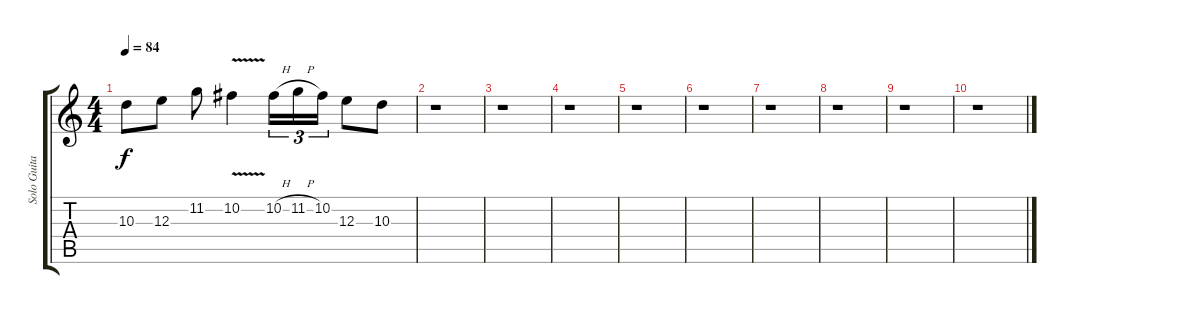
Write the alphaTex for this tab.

\track ("Solo Guitar" "Solo Guita") {instrument overdrivenguitar}
\staff {score tabs}
\tuning (Db4 Ab3 E3 B2 Gb2 B1) {hide}
\ts (4 4)
\tempo 84
\clef g2
\ks c
10.3.8{dy f} 12.3.8 11.2.8 10.2{v}.4 10.2{h}.16{tu (3 2)} 11.2{h}.16{tu (3 2)} 10.2.16{tu (3 2)} 12.3.8 10.3.8 |
r.1 |
r.1 |
r.1 |
r.1 |
r.1 |
r.1 |
r.1 |
r.1 |
r.1
